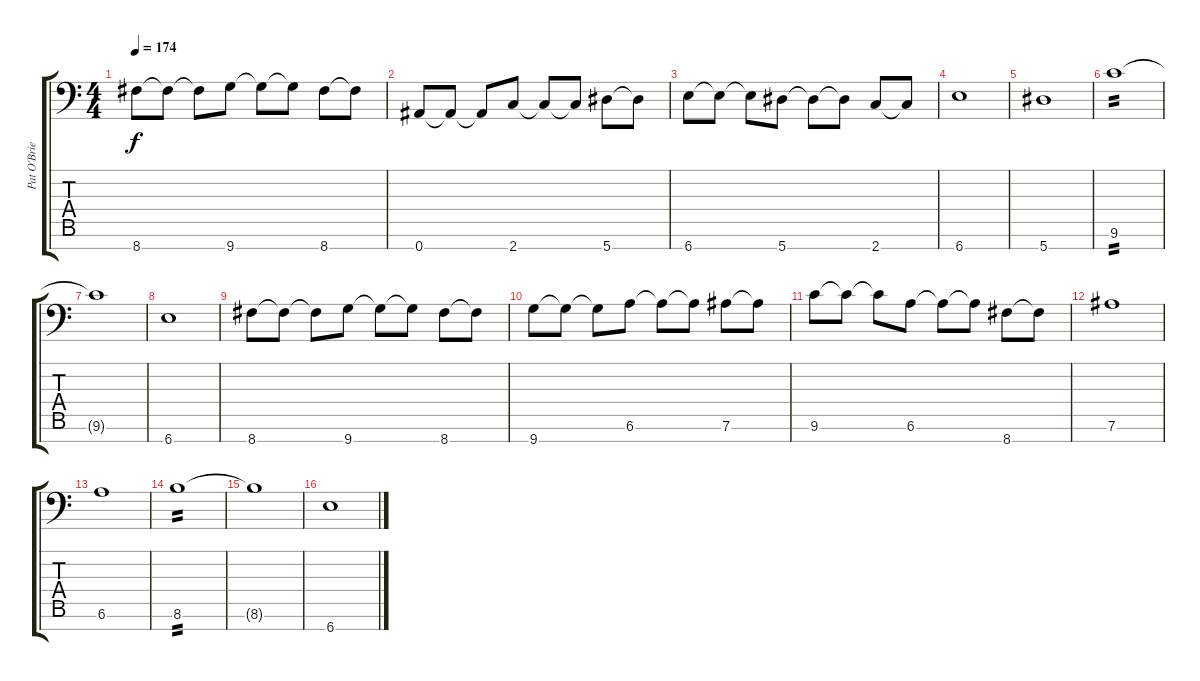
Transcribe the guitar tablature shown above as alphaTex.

\track ("Pat O'Brien" "Pat O'Brie") {instrument distortionguitar}
\staff {score tabs}
\tuning (Eb4 Bb3 Gb3 Db3 Ab2 Eb2 Bb1) {hide}
\ts (4 4)
\tempo 174
\clef f4
\ks c
8.7.8{dy f} 8.7{t}.8 8.7{t}.8 9.7.8 9.7{t}.8 9.7{t}.8 8.7.8 8.7{t}.8 |
0.7.8 0.7{t}.8 0.7{t}.8 2.7.8 2.7{t}.8 2.7{t}.8 5.7.8 5.7{t}.8 |
6.7.8 6.7{t}.8 6.7{t}.8 5.7.8 5.7{t}.8 5.7{t}.8 2.7.8 2.7{t}.8 |
6.7.1 |
5.7.1 |
9.6.1{tp 2} |
9.6{t}.1 |
6.7.1 |
8.7.8 8.7{t}.8 8.7{t}.8 9.7.8 9.7{t}.8 9.7{t}.8 8.7.8 8.7{t}.8 |
9.7.8 9.7{t}.8 9.7{t}.8 6.6.8 6.6{t}.8 6.6{t}.8 7.6.8 7.6{t}.8 |
9.6.8 9.6{t}.8 9.6{t}.8 6.6.8 6.6{t}.8 6.6{t}.8 8.7.8 8.7{t}.8 |
7.6.1 |
6.6.1 |
8.6.1{tp 2} |
8.6{t}.1 |
6.7.1
